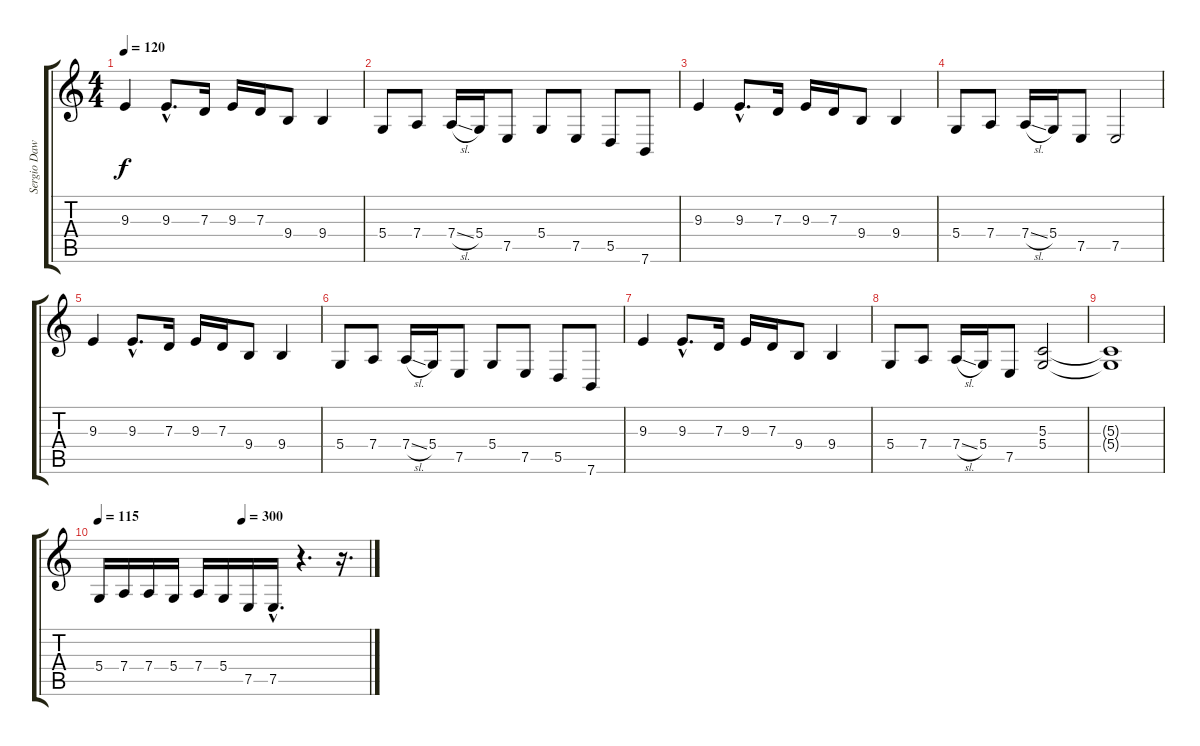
\track ("Sergio Dawi" "Sergio Daw") {instrument altosax}
\staff {score tabs}
\tuning (E4 B3 G3 D3 A2 E2) {hide}
\ts (4 4)
\tempo 120
\clef g2
\ks c
9.3.4{dy f} 9.3{hac}.8{d} 7.3.16 9.3.16 7.3.16 9.4.8 9.4.4 |
5.4.8 7.4.8 7.4{sl}.16 5.4.16 7.5.8 5.4.8 7.5.8 5.5.8 7.6.8 |
9.3.4 9.3{hac}.8{d} 7.3.16 9.3.16 7.3.16 9.4.8 9.4.4 |
5.4.8 7.4.8 7.4{sl}.16 5.4.16 7.5.8 7.5.2 |
9.3.4 9.3{hac}.8{d} 7.3.16 9.3.16 7.3.16 9.4.8 9.4.4 |
5.4.8 7.4.8 7.4{sl}.16 5.4.16 7.5.8 5.4.8 7.5.8 5.5.8 7.6.8 |
9.3.4 9.3{hac}.8{d} 7.3.16 9.3.16 7.3.16 9.4.8 9.4.4 |
5.4.8 7.4.8 7.4{sl}.16 5.4.16 7.5.8 (5.3 5.4).2{volume 6} |
(5.3{t} 5.4{t}).1 |
\tempo 115
\tempo (300 0.53125)
5.4.16{volume 10} 7.4.16 7.4.16 5.4.16 7.4.16 5.4.16 7.5.16 7.5{hac}.16{d} r.4{d} r.16{d}
